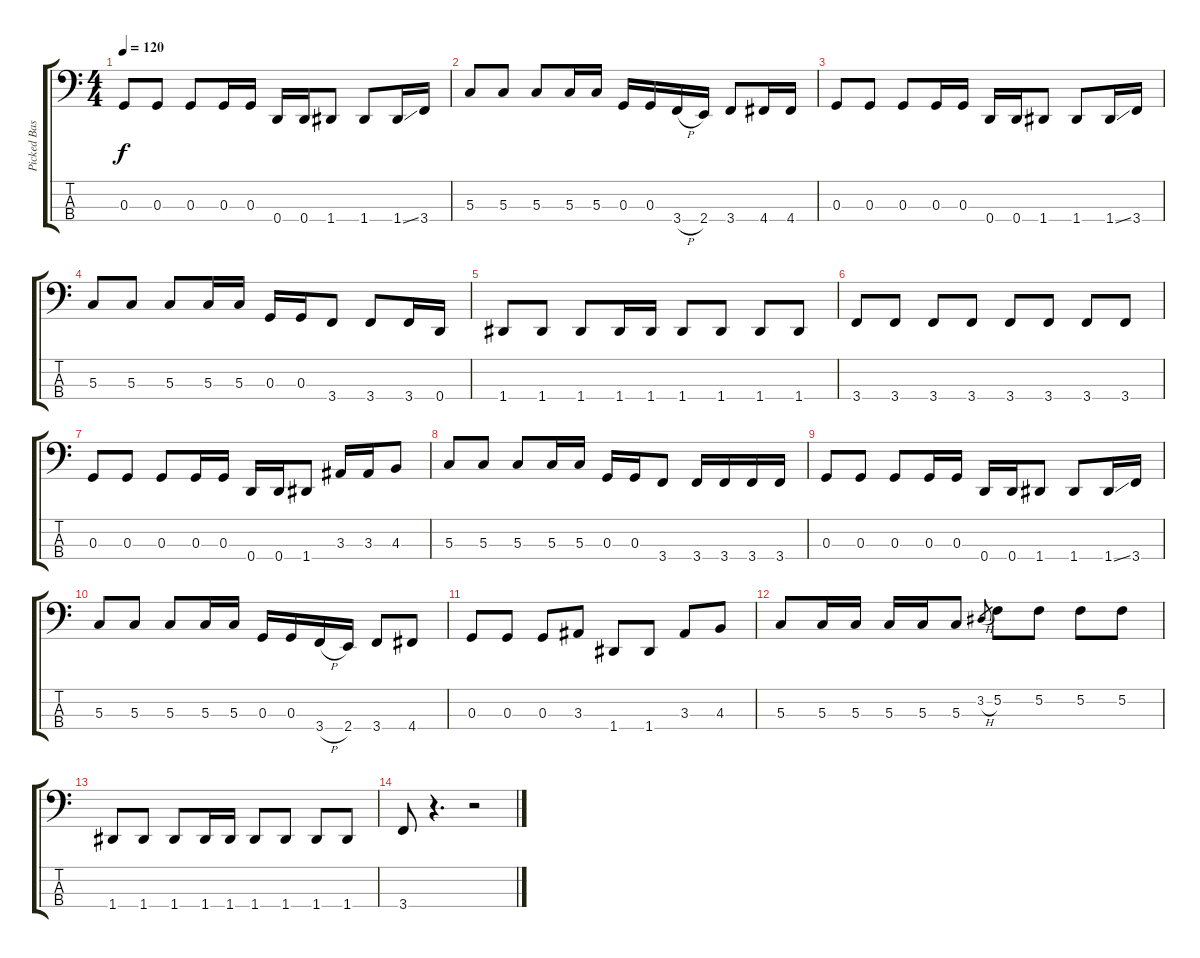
\track ("Picked Bass" "Picked Bas") {instrument electricbasspick}
\staff {score tabs}
\tuning (F2 C2 G1 D1) {hide}
\ts (4 4)
\tempo 120
\clef f4
\ks c
0.3.8{dy f} 0.3.8 0.3.8 0.3.16 0.3.16 0.4.16 0.4.16 1.4.8 1.4.8 1.4{ss}.16 3.4.16 |
5.3.8 5.3.8 5.3.8 5.3.16 5.3.16 0.3.16 0.3.16 3.4{h}.16 2.4.16 3.4.8 4.4.16 4.4.16 |
0.3.8 0.3.8 0.3.8 0.3.16 0.3.16 0.4.16 0.4.16 1.4.8 1.4.8 1.4{ss}.16 3.4.16 |
5.3.8 5.3.8 5.3.8 5.3.16 5.3.16 0.3.16 0.3.16 3.4.8 3.4.8 3.4.16 0.4.16 |
1.4.8 1.4.8 1.4.8 1.4.16 1.4.16 1.4.8 1.4.8 1.4.8 1.4.8 |
3.4.8 3.4.8 3.4.8 3.4.8 3.4.8 3.4.8 3.4.8 3.4.8 |
0.3.8 0.3.8 0.3.8 0.3.16 0.3.16 0.4.16 0.4.16 1.4.8 3.3.16 3.3.16 4.3.8 |
5.3.8 5.3.8 5.3.8 5.3.16 5.3.16 0.3.16 0.3.16 3.4.8 3.4.16 3.4.16 3.4.16 3.4.16 |
0.3.8 0.3.8 0.3.8 0.3.16 0.3.16 0.4.16 0.4.16 1.4.8 1.4.8 1.4{ss}.16 3.4.16 |
5.3.8 5.3.8 5.3.8 5.3.16 5.3.16 0.3.16 0.3.16 3.4{h}.16 2.4.16 3.4.8 4.4.8 |
0.3.8 0.3.8 0.3.8 3.3.8 1.4.8 1.4.8 3.3.8 4.3.8 |
5.3.8 5.3.16 5.3.16 5.3.16 5.3.16 5.3.8 3.2{h}.8{gr} 5.2.8 5.2.8 5.2.8 5.2.8 |
1.4.8 1.4.8 1.4.8 1.4.16 1.4.16 1.4.8 1.4.8 1.4.8 1.4.8 |
3.4.8 r.4{d} r.2
